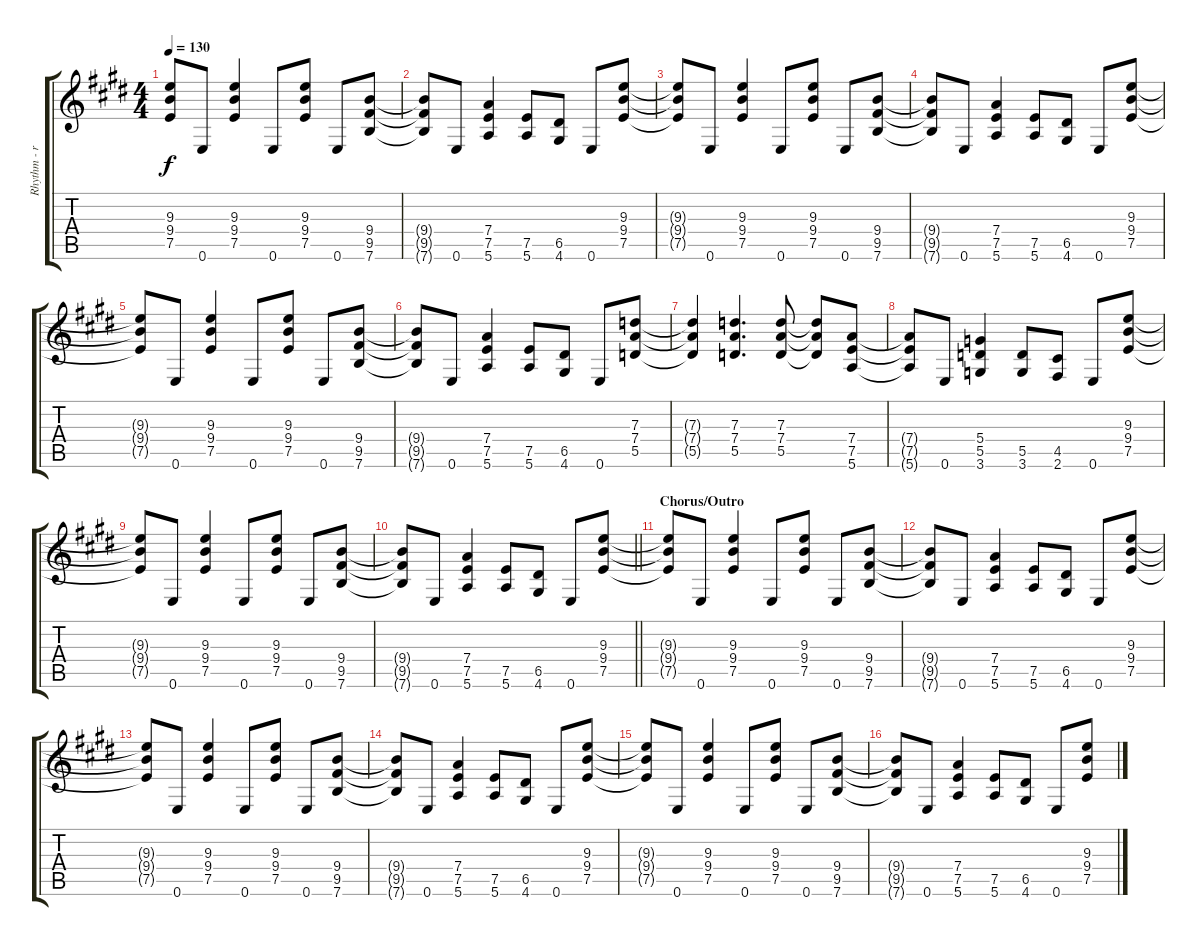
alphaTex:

\track ("Rhythm - right" "Rhythm - r") {instrument overdrivenguitar}
\staff {score tabs}
\tuning (E4 B3 G3 D3 A2 E2) {hide}
\ts (4 4)
\tempo 130
\clef g2
\ks e
(9.3{t} 9.4{t} 7.5{t}).8{dy f} 0.6.8 (9.3 9.4 7.5).4 0.6.8 (9.3 9.4 7.5).8 0.6.8 (9.4 9.5 7.6).8 |
\ks c#minor
(9.4{t} 9.5{t} 7.6{t}).8 0.6.8 (7.4 7.5 5.6).4 (7.5 5.6).8 (6.5 4.6).8 0.6.8 (9.3 9.4 7.5).8 |
\ks e
(9.3{t} 9.4{t} 7.5{t}).8 0.6.8 (9.3 9.4 7.5).4 0.6.8 (9.3 9.4 7.5).8 0.6.8 (9.4 9.5 7.6).8 |
\ks c#minor
(9.4{t} 9.5{t} 7.6{t}).8 0.6.8 (7.4 7.5 5.6).4 (7.5 5.6).8 (6.5 4.6).8 0.6.8 (9.3 9.4 7.5).8 |
\ks e
(9.3{t} 9.4{t} 7.5{t}).8 0.6.8 (9.3 9.4 7.5).4 0.6.8 (9.3 9.4 7.5).8 0.6.8 (9.4 9.5 7.6).8 |
\ks c#minor
(9.4{t} 9.5{t} 7.6{t}).8 0.6.8 (7.4 7.5 5.6).4 (7.5 5.6).8 (6.5 4.6).8 0.6.8 (7.3 7.4 5.5).8 |
\ks e
(7.3{t} 7.4{t} 5.5{t}).4 (7.3 7.4 5.5).4{d} (7.3 7.4 5.5).8 (7.3{t} 7.4{t} 5.5{t}).8 (7.4 7.5 5.6).8 |
\ks c#minor
(7.4{t} 7.5{t} 5.6{t}).8 0.6.8 (5.4 5.5 3.6).4 (5.5 3.6).8 (4.5 2.6).8 0.6.8 (9.3 9.4 7.5).8 |
\ks e
(9.3{t} 9.4{t} 7.5{t}).8 0.6.8 (9.3 9.4 7.5).4 0.6.8 (9.3 9.4 7.5).8 0.6.8 (9.4 9.5 7.6).8 |
\barLineRight lightlight
\ks c#minor
(9.4{t} 9.5{t} 7.6{t}).8 0.6.8 (7.4 7.5 5.6).4 (7.5 5.6).8 (6.5 4.6).8 0.6.8 (9.3 9.4 7.5).8 |
\section ("" "Chorus/Outro")
\ks e
(9.3{t} 9.4{t} 7.5{t}).8 0.6.8 (9.3 9.4 7.5).4 0.6.8 (9.3 9.4 7.5).8 0.6.8 (9.4 9.5 7.6).8 |
\ks c#minor
(9.4{t} 9.5{t} 7.6{t}).8 0.6.8 (7.4 7.5 5.6).4 (7.5 5.6).8 (6.5 4.6).8 0.6.8 (9.3 9.4 7.5).8 |
\ks e
(9.3{t} 9.4{t} 7.5{t}).8 0.6.8 (9.3 9.4 7.5).4 0.6.8 (9.3 9.4 7.5).8 0.6.8 (9.4 9.5 7.6).8 |
\ks c#minor
(9.4{t} 9.5{t} 7.6{t}).8 0.6.8 (7.4 7.5 5.6).4 (7.5 5.6).8 (6.5 4.6).8 0.6.8 (9.3 9.4 7.5).8 |
\ks e
(9.3{t} 9.4{t} 7.5{t}).8 0.6.8 (9.3 9.4 7.5).4 0.6.8 (9.3 9.4 7.5).8 0.6.8 (9.4 9.5 7.6).8 |
\ks c#minor
(9.4{t} 9.5{t} 7.6{t}).8 0.6.8 (7.4 7.5 5.6).4 (7.5 5.6).8 (6.5 4.6).8 0.6.8 (9.3 9.4 7.5).8
